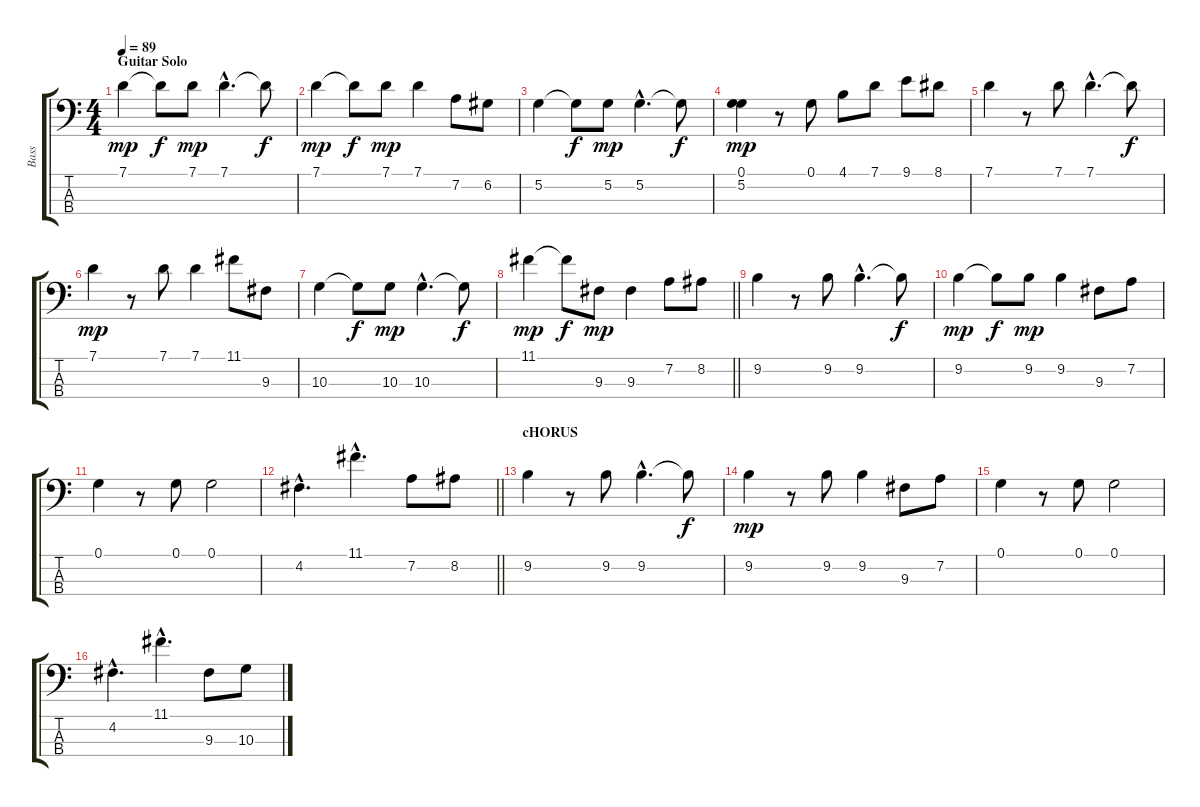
\track ("Bass" "Bass") {instrument electricbassfinger}
\staff {score tabs}
\tuning (G2 D2 A1 E1) {hide}
\ts (4 4)
\section ("" "Guitar Solo")
\tempo 89
\clef f4
\ks c
7.1.4{dy mp} 7.1{t}.8{dy f} 7.1.8{dy mp} 7.1{hac}.4{d} 7.1{t}.8{dy f} |
7.1.4{dy mp} 7.1{t}.8{dy f} 7.1.8{dy mp} 7.1.4 7.2.8 6.2.8 |
5.2.4 5.2{t}.8{dy f} 5.2.8{dy mp} 5.2{hac}.4{d} 5.2{t}.8{dy f} |
(0.1 5.2).4{dy mp} r.8 0.1.8 4.1.8 7.1.8 9.1.8 8.1.8 |
7.1.4 r.8 7.1.8 7.1{hac}.4{d} 7.1{t}.8{dy f} |
7.1.4{dy mp} r.8 7.1.8 7.1.4 11.1.8 9.3.8 |
10.3.4 10.3{t}.8{dy f} 10.3.8{dy mp} 10.3{hac}.4{d} 10.3{t}.8{dy f} |
\barLineRight lightlight
11.1.4{dy mp} 11.1{t}.8{dy f} 9.3.8{dy mp} 9.3.4 7.2.8 8.2.8 |
9.2.4 r.8 9.2.8 9.2{hac}.4{d} 9.2{t}.8{dy f} |
9.2.4{dy mp} 9.2{t}.8{dy f} 9.2.8{dy mp} 9.2.4 9.3.8 7.2.8 |
0.1.4 r.8 0.1.8 0.1.2 |
\barLineRight lightlight
4.2{hac}.4{d} 11.1{hac}.4{d} 7.2.8 8.2.8 |
\section ("" "cHORUS")
9.2.4 r.8 9.2.8 9.2{hac}.4{d} 9.2{t}.8{dy f} |
9.2.4{dy mp} r.8 9.2.8 9.2.4 9.3.8 7.2.8 |
0.1.4 r.8 0.1.8 0.1.2 |
4.2{hac}.4{d} 11.1{hac}.4{d} 9.3.8 10.3.8
